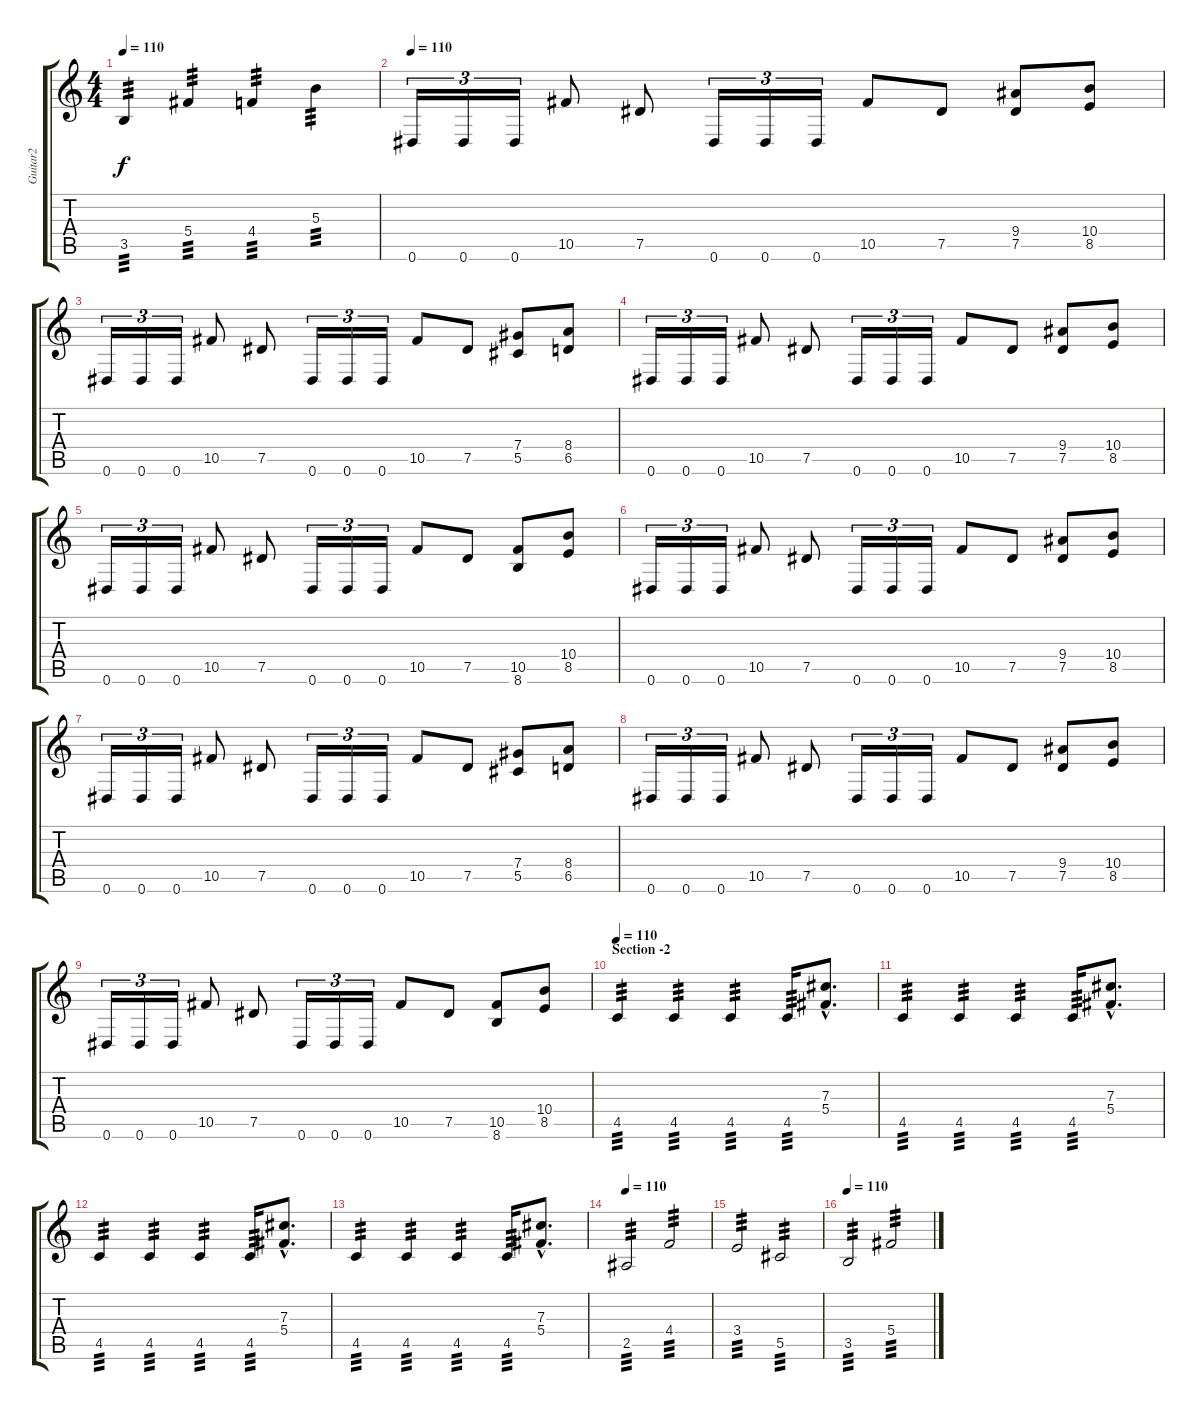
\track ("Guitar2" "Guitar2") {instrument overdrivenguitar}
\staff {score tabs}
\tuning (Eb4 Bb3 Gb3 Db3 Ab2 Eb2) {hide}
\ts (4 4)
\tempo 110
\clef g2
\ks c
3.5.4{tp 3 dy f} 5.4.4{tp 3} 4.4.4{tp 3} 5.3.4{tp 3} |
\tempo 110
0.6.16{tu (3 2)} 0.6.16{tu (3 2)} 0.6.16{tu (3 2)} 10.5.8 7.5.8 0.6.16{tu (3 2)} 0.6.16{tu (3 2)} 0.6.16{tu (3 2)} 10.5.8 7.5.8 (9.4 7.5).8 (10.4 8.5).8 |
0.6.16{tu (3 2)} 0.6.16{tu (3 2)} 0.6.16{tu (3 2)} 10.5.8 7.5.8 0.6.16{tu (3 2)} 0.6.16{tu (3 2)} 0.6.16{tu (3 2)} 10.5.8 7.5.8 (7.4 5.5).8 (8.4 6.5).8 |
0.6.16{tu (3 2)} 0.6.16{tu (3 2)} 0.6.16{tu (3 2)} 10.5.8 7.5.8 0.6.16{tu (3 2)} 0.6.16{tu (3 2)} 0.6.16{tu (3 2)} 10.5.8 7.5.8 (9.4 7.5).8 (10.4 8.5).8 |
0.6.16{tu (3 2)} 0.6.16{tu (3 2)} 0.6.16{tu (3 2)} 10.5.8 7.5.8 0.6.16{tu (3 2)} 0.6.16{tu (3 2)} 0.6.16{tu (3 2)} 10.5.8 7.5.8 (10.5 8.6).8 (10.4 8.5).8 |
0.6.16{tu (3 2)} 0.6.16{tu (3 2)} 0.6.16{tu (3 2)} 10.5.8 7.5.8 0.6.16{tu (3 2)} 0.6.16{tu (3 2)} 0.6.16{tu (3 2)} 10.5.8 7.5.8 (9.4 7.5).8 (10.4 8.5).8 |
0.6.16{tu (3 2)} 0.6.16{tu (3 2)} 0.6.16{tu (3 2)} 10.5.8 7.5.8 0.6.16{tu (3 2)} 0.6.16{tu (3 2)} 0.6.16{tu (3 2)} 10.5.8 7.5.8 (7.4 5.5).8 (8.4 6.5).8 |
0.6.16{tu (3 2)} 0.6.16{tu (3 2)} 0.6.16{tu (3 2)} 10.5.8 7.5.8 0.6.16{tu (3 2)} 0.6.16{tu (3 2)} 0.6.16{tu (3 2)} 10.5.8 7.5.8 (9.4 7.5).8 (10.4 8.5).8 |
0.6.16{tu (3 2)} 0.6.16{tu (3 2)} 0.6.16{tu (3 2)} 10.5.8 7.5.8 0.6.16{tu (3 2)} 0.6.16{tu (3 2)} 0.6.16{tu (3 2)} 10.5.8 7.5.8 (10.5 8.6).8 (10.4 8.5).8 |
\section ("" "Section -2")
\tempo 110
4.5.4{tp 3} 4.5.4{tp 3} 4.5.4{tp 3} 4.5.16{tp 3} (7.3{hac} 5.4{hac}).8{d} |
4.5.4{tp 3} 4.5.4{tp 3} 4.5.4{tp 3} 4.5.16{tp 3} (7.3{hac} 5.4{hac}).8{d} |
4.5.4{tp 3} 4.5.4{tp 3} 4.5.4{tp 3} 4.5.16{tp 3} (7.3{hac} 5.4{hac}).8{d} |
4.5.4{tp 3} 4.5.4{tp 3} 4.5.4{tp 3} 4.5.16{tp 3} (7.3{hac} 5.4{hac}).8{d} |
\tempo 110
2.5.2{tp 3} 4.4.2{tp 3} |
3.4.2{tp 3} 5.5.2{tp 3} |
\tempo 110
3.5.2{tp 3} 5.4.2{tp 3}
